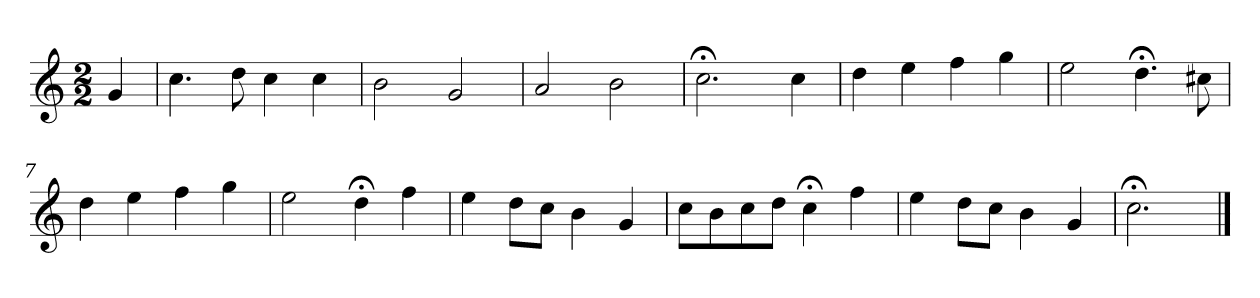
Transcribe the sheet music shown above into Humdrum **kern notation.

**kern
*part1
*staff1
*k[]
*C:
*M2/2
*MM120
=
4g
=1
4.cc
8dd
4cc
4cc
=2
2b
2g
=3
2a
2b
=4
2.cc;<
4cc
=5
4dd
4ee
4ff
4gg
=6
2ee
4.dd;<
8cc#X
=7
4dd
4ee
4ff
4gg
=8
2ee
4dd;<
4ff
=9
4ee
8ddL
8ccJ
4b
4g
=10
8ccL
8b
8cc
8ddJ
4cc;<
4ff
=11
4ee
8ddL
8ccJ
4b
4g
=12
2.cc;<
==
*-
